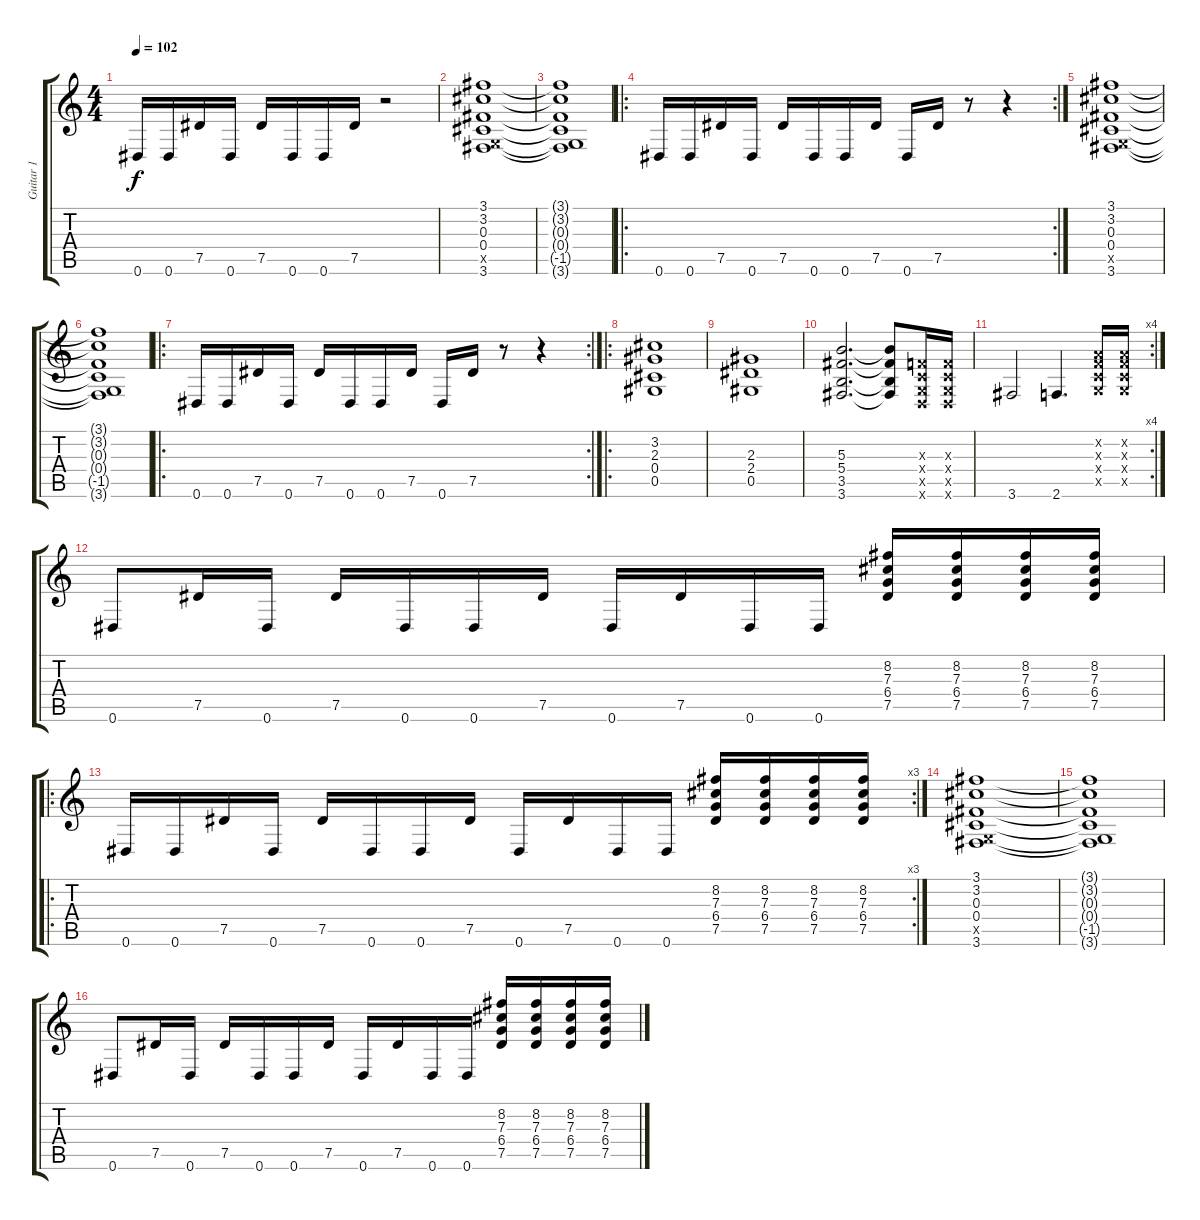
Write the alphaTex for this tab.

\track ("Guitar 1" "Guitar 1") {instrument distortionguitar}
\staff {score tabs}
\tuning (Eb4 Bb3 Gb3 Db3 Ab2 Eb2) {hide}
\ts (4 4)
\tempo 102
\clef g2
\ks c
0.6.16{dy f} 0.6.16 7.5.16 0.6.16 7.5.16 0.6.16 0.6.16 7.5.16 r.2 |
(3.1 3.2 0.3 0.4 -1.5{x} 3.6).1 |
(3.1{t} 3.2{t} 0.3{t} 0.4{t} -1.5{t} 3.6{t}).1 |
\ro
\rc 2
0.6.16 0.6.16 7.5.16 0.6.16 7.5.16 0.6.16 0.6.16 7.5.16 0.6.16 7.5.16 r.8 r.4 |
(3.1 3.2 0.3 0.4 -1.5{x} 3.6).1 |
(3.1{t} 3.2{t} 0.3{t} 0.4{t} -1.5{t} 3.6{t}).1 |
\ro
\rc 2
0.6.16 0.6.16 7.5.16 0.6.16 7.5.16 0.6.16 0.6.16 7.5.16 0.6.16 7.5.16 r.8 r.4 |
\ro
(3.2 2.3 0.4 0.5).1 |
(2.3 2.4 0.5).1 |
(5.3 5.4 3.5 3.6).2{d} (5.3{t} 5.4{t} 3.5{t} 3.6{t}).8 (-1.3{x} -1.4{x} -1.5{x} -1.6{x}).16 (-1.3{x} -1.4{x} -1.5{x} -1.6{x}).16 |
\rc 4
3.6.2 2.6.4{d} (-1.2{x} -1.3{x} -1.4{x} -1.5{x}).16 (-1.2{x} -1.3{x} -1.4{x} -1.5{x}).16 |
0.6.8 7.5.16 0.6.16 7.5.16 0.6.16 0.6.16 7.5.16 0.6.16 7.5.16 0.6.16 0.6.16 (8.2 7.3 6.4 7.5).16 (8.2 7.3 6.4 7.5).16 (8.2 7.3 6.4 7.5).16 (8.2 7.3 6.4 7.5).16 |
\ro
\rc 3
0.6.16 0.6.16 7.5.16 0.6.16 7.5.16 0.6.16 0.6.16 7.5.16 0.6.16 7.5.16 0.6.16 0.6.16 (8.2 7.3 6.4 7.5).16 (8.2 7.3 6.4 7.5).16 (8.2 7.3 6.4 7.5).16 (8.2 7.3 6.4 7.5).16 |
(3.1 3.2 0.3 0.4 -1.5{x} 3.6).1 |
(3.1{t} 3.2{t} 0.3{t} 0.4{t} -1.5{t} 3.6{t}).1 |
0.6.8 7.5.16 0.6.16 7.5.16 0.6.16 0.6.16 7.5.16 0.6.16 7.5.16 0.6.16 0.6.16 (8.2 7.3 6.4 7.5).16 (8.2 7.3 6.4 7.5).16 (8.2 7.3 6.4 7.5).16 (8.2 7.3 6.4 7.5).16
